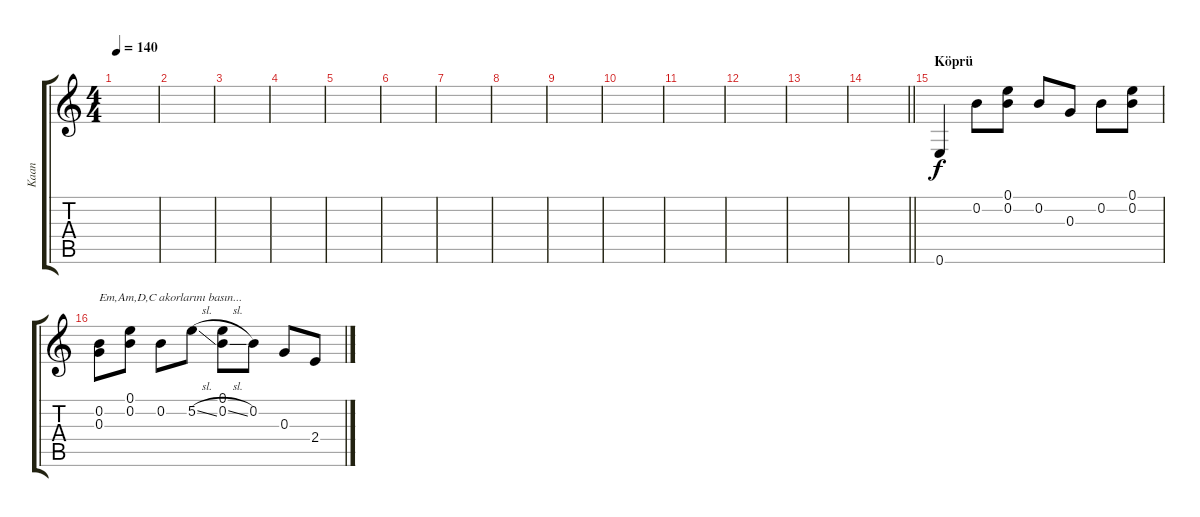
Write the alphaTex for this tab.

\track ("Kaan" "Kaan") {instrument overdrivenguitar}
\staff {score tabs}
\tuning (E4 B3 G3 D3 A2 E2) {hide}
\ts (4 4)
\tempo 140
\clef g2
\ks c
|
|
|
|
|
|
|
|
|
|
|
|
|
\barLineRight lightlight
|
\section ("" "Köprü")
0.6.4 0.2.8 (0.1 0.2).8 0.2.8 0.3.8 0.2.8 (0.1 0.2).8 |
(0.2 0.3).8{txt "Em,Am,D,C akorlarını basın..."} (0.1 0.2).8 0.2.8 5.2{sl}.8 (0.1 0.2{sl}).8 0.2.8 0.3.8 2.4.8
